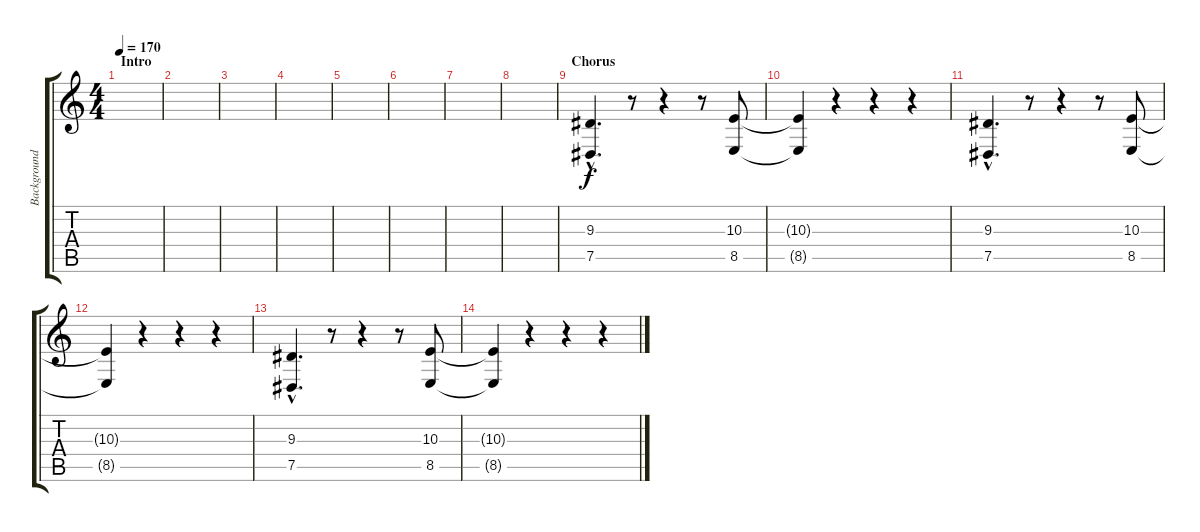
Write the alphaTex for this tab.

\track ("Background Vocals" "Background") {instrument choiraahs}
\staff {score tabs}
\tuning (Eb4 Bb3 Gb3 Db3 Ab2 Eb2) {hide}
\ts (4 4)
\section ("" "Intro")
\tempo 170
\clef g2
\ks c
|
|
|
|
|
|
|
|
\section ("" "Chorus")
(9.3{hac} 7.5{hac}).4{d} r.8 r.4 r.8 (10.3 8.5).8 |
(10.3{t} 8.5{t}).4 r.4 r.4 r.4 |
(9.3{hac} 7.5{hac}).4{d} r.8 r.4 r.8 (10.3 8.5).8 |
(10.3{t} 8.5{t}).4 r.4 r.4 r.4 |
(9.3{hac} 7.5{hac}).4{d} r.8 r.4 r.8 (10.3 8.5).8 |
(10.3{t} 8.5{t}).4 r.4 r.4 r.4
